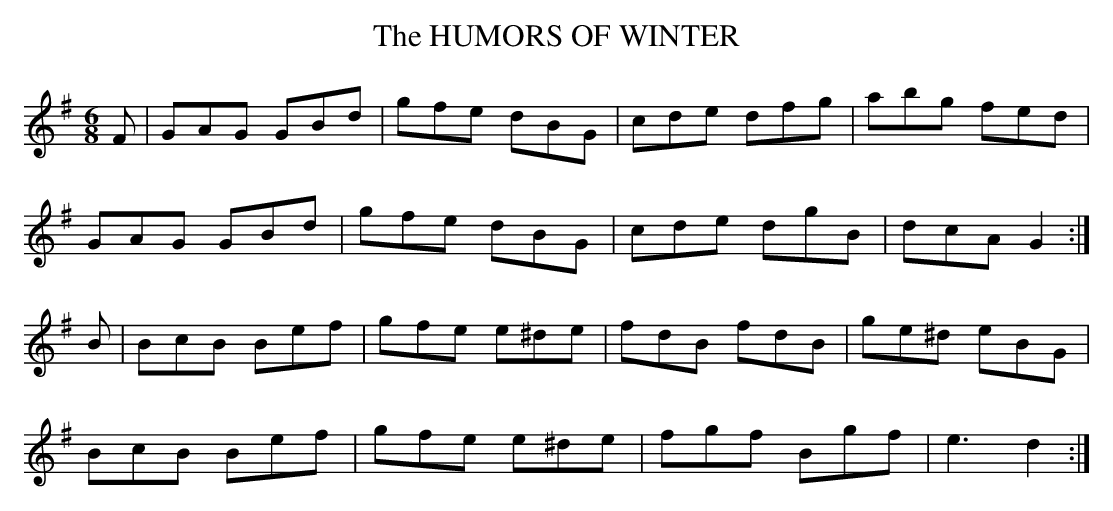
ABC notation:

X:1
T:HUMORS OF WINTER, The
M:6/8
L:1/8
K:G
F|GAG GBd|gfe dBG|cde dfg|abg fed|
GAG GBd|gfe dBG|cde dgB|dcA G2 :|
B|BcB Bef|gfe e^de|fdB fdB|ge^d eBG|
BcB Bef|gfe e^de|fgf Bgf|e3 d2 :|
